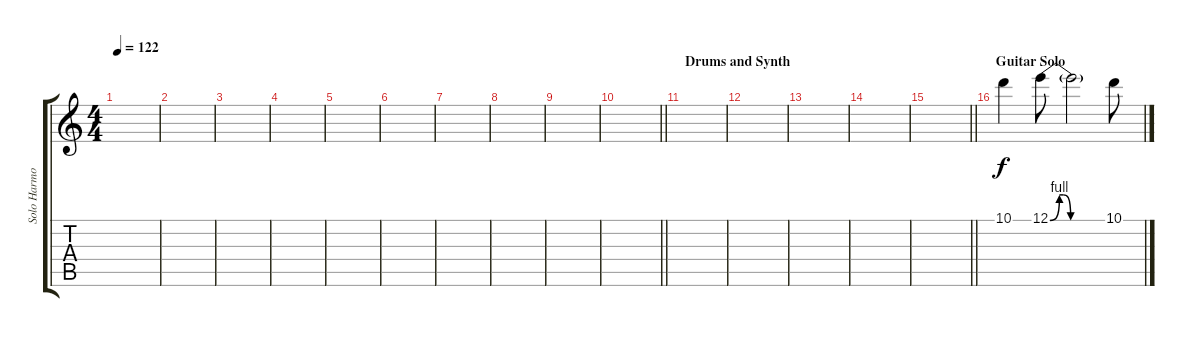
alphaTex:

\track ("Solo Harmony" "Solo Harmo") {instrument overdrivenguitar}
\staff {score tabs}
\tuning (E4 B3 G3 D3 A2 E2) {hide}
\ts (4 4)
\tempo 122
\clef g2
\ks c
|
|
|
|
|
|
|
|
|
\barLineRight lightlight
|
\section ("" "Drums and Synth")
|
|
|
|
\barLineRight lightlight
|
\section ("" "Guitar Solo")
10.1.4 12.1{be (custom 0 0 10 4 14 4 22 0 25 0 30 0 60 0)}.8 12.1{t}.2 10.1.8
